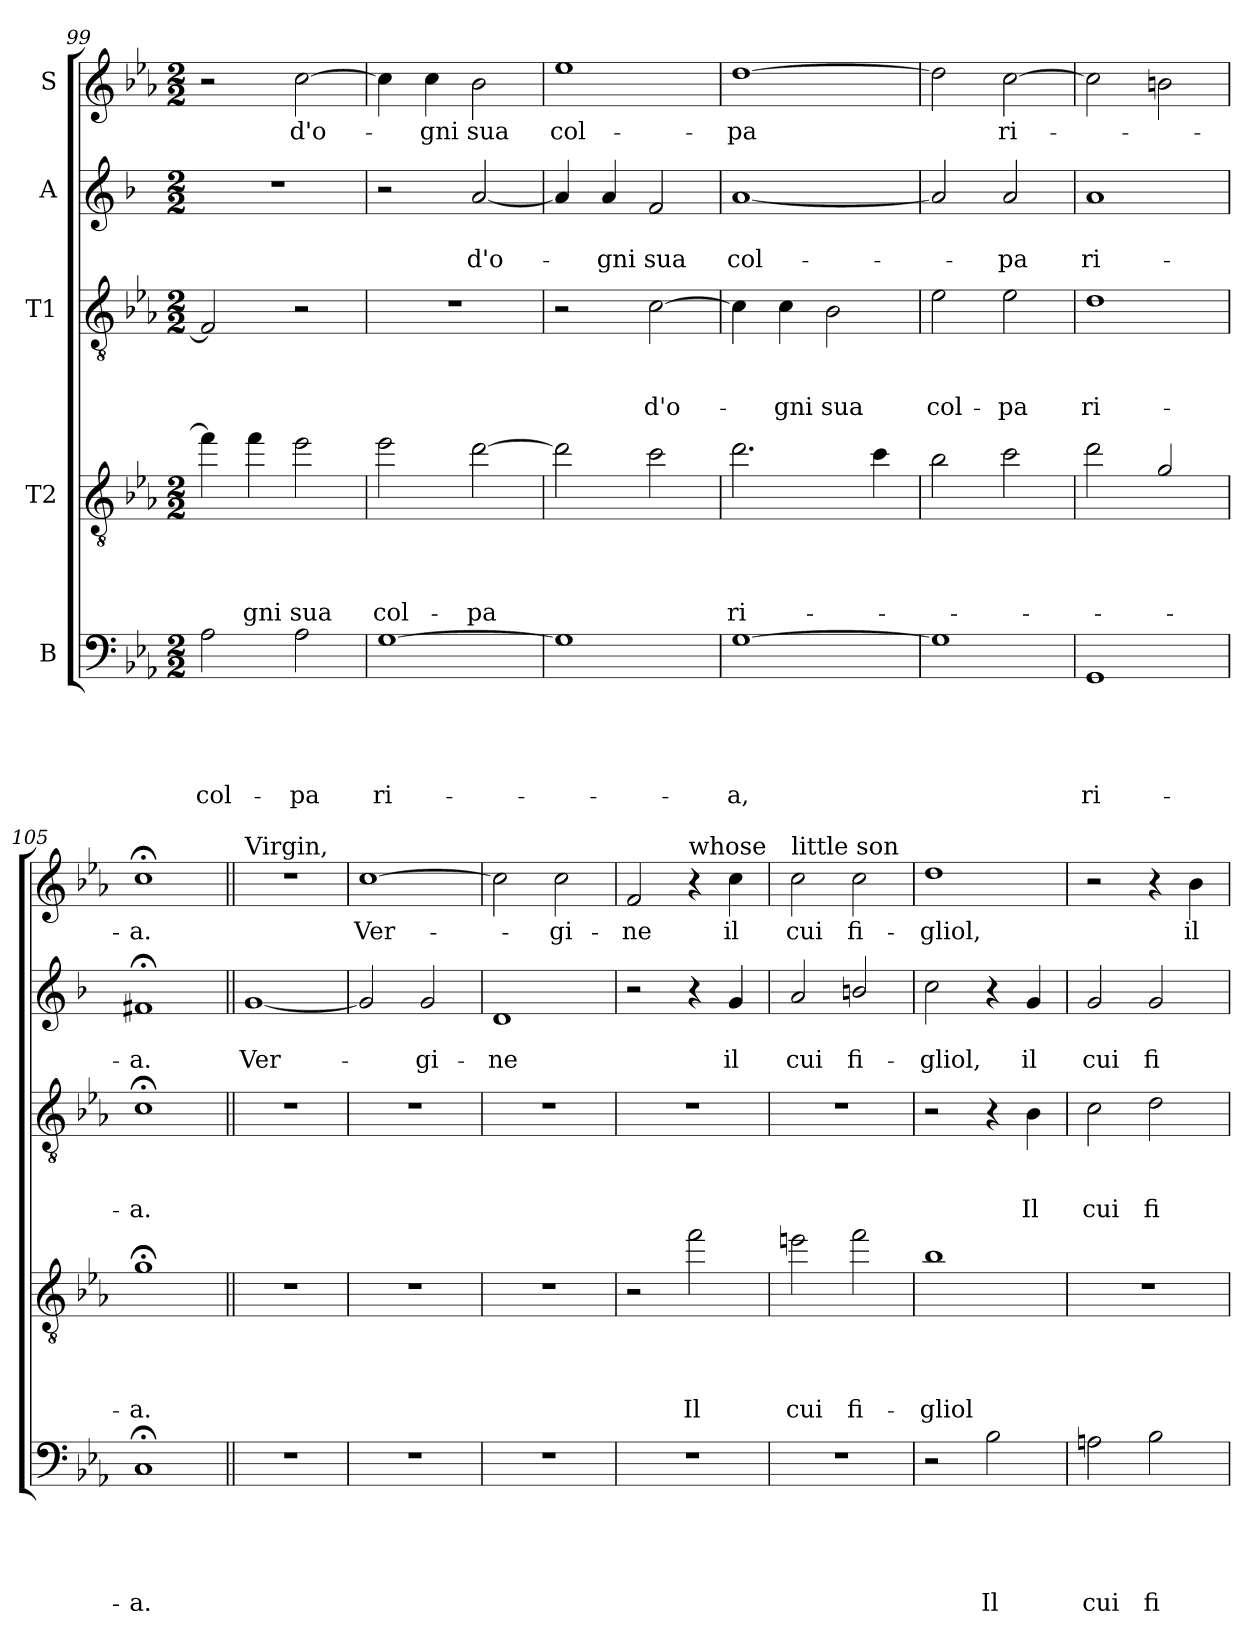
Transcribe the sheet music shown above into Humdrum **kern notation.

**kern	**text	**text	**text	**text	**text	**kern	**text	**text	**text	**text	**kern	**text	**text	**text	**kern	**text	**text	**kern	**text
*part5	*part5	*part5	*part5	*part5	*part5	*part4	*part4	*part4	*part4	*part4	*part3	*part3	*part3	*part3	*part2	*part2	*part2	*part1	*part1
*staff5	*staff5	*staff5	*staff5	*staff5	*staff5	*staff4	*staff4	*staff4	*staff4	*staff4	*staff3	*staff3	*staff3	*staff3	*staff2	*staff2	*staff2	*staff1	*staff1
*I"B	*	*	*	*	*	*I"T2	*	*	*	*	*I"T1	*	*	*	*I"A	*	*	*I"S	*
*clefF4	*	*	*	*	*	*clefGv2	*	*	*	*	*clefGv2	*	*	*	*clefG2	*	*	*clefG2	*
*	*	*	*	*	*	*ITrd8c14	*	*	*	*	*	*	*	*	*ITrd1c2	*	*	*	*
*k[b-e-a-]	*	*	*	*	*	*k[b-e-a-]	*	*	*	*	*k[b-e-a-]	*	*	*	*k[b-e-a-]	*	*	*k[b-e-a-]	*
*E-:	*	*	*	*	*	*E-:	*	*	*	*	*E-:	*	*	*	*E-:	*	*	*E-:	*
*M2/2	*	*	*	*	*	*M2/2	*	*	*	*	*M2/2	*	*	*	*M2/2	*	*	*M2/2	*
=99	=99	=99	=99	=99	=99	=99	=99	=99	=99	=99	=99	=99	=99	=99	=99	=99	=99	=99	=99
!	!	!	!	!	!LO:LY:b	!	!	!	!	!	!	!	!	!	!	!	!	!	!
2A-\	.	.	.	.	col-	4f\]	.	.	.	.	2F/]	.	.	.	1r	.	.	2r	.
!	!	!	!	!	!	!	!	!	!	!LO:LY:b	!	!	!	!	!	!	!	!	!
.	.	.	.	.	.	4f\	.	.	.	-gni	.	.	.	.	.	.	.	.	.
!	!	!	!	!	!LO:LY:b	!	!	!	!	!LO:LY:b	!	!	!	!	!	!	!	!	!LO:LY:b
2A-\	.	.	.	.	-pa	2e-\	.	.	.	sua	2r	.	.	.	.	.	.	[2cc\	d'o-
=100	=100	=100	=100	=100	=100	=100	=100	=100	=100	=100	=100	=100	=100	=100	=100	=100	=100	=100	=100
!	!	!	!	!	!LO:LY:b	!	!	!	!	!LO:LY:b	!	!	!	!	!	!	!	!	!
[1G	.	.	.	.	ri-	2e-\	.	.	.	col-	1r	.	.	.	2r	.	.	4cc\]	.
!	!	!	!	!	!	!	!	!	!	!	!	!	!	!	!	!	!	!	!LO:LY:b
.	.	.	.	.	.	.	.	.	.	.	.	.	.	.	.	.	.	4cc\	-gni
!	!	!	!	!	!	!	!	!	!	!LO:LY:b	!	!	!	!	!	!	!LO:LY:b	!	!LO:LY:b
.	.	.	.	.	.	[2d\	.	.	.	-pa	.	.	.	.	[2g/	.	d'o-	2b-\	sua
!!LO:LB:g=z
=101	=101	=101	=101	=101	=101	=101	=101	=101	=101	=101	=101	=101	=101	=101	=101	=101	=101	=101	=101
!	!	!	!	!	!	!	!	!	!	!	!	!	!	!	!	!	!	!	!LO:LY:b
1G]	.	.	.	.	.	2d\]	.	.	.	.	2r	.	.	.	4g/]	.	.	1ee-	col-
!	!	!	!	!	!	!	!	!	!	!	!	!	!	!	!	!	!LO:LY:b	!	!
.	.	.	.	.	.	.	.	.	.	.	.	.	.	.	4g/	.	-gni	.	.
!	!	!	!	!	!	!	!	!	!	!	!	!	!	!LO:LY:b	!	!	!LO:LY:b	!	!
.	.	.	.	.	.	2c\	.	.	.	.	[2c\	.	.	d'o-	2e-/	.	sua	.	.
=102	=102	=102	=102	=102	=102	=102	=102	=102	=102	=102	=102	=102	=102	=102	=102	=102	=102	=102	=102
!	!	!	!	!	!LO:LY:b	!	!	!	!	!LO:LY:b	!	!	!	!	!	!	!LO:LY:b	!	!LO:LY:b
[1G	.	.	.	.	-a,	2.d\	.	.	.	ri-	4c\]	.	.	.	[1g	.	col-	[1dd	-pa
!	!	!	!	!	!	!	!	!	!	!	!	!	!	!LO:LY:b	!	!	!	!	!
.	.	.	.	.	.	.	.	.	.	.	4c\	.	.	-gni	.	.	.	.	.
!	!	!	!	!	!	!	!	!	!	!	!	!	!	!LO:LY:b	!	!	!	!	!
.	.	.	.	.	.	.	.	.	.	.	2B-\	.	.	sua	.	.	.	.	.
.	.	.	.	.	.	4c\	.	.	.	.	.	.	.	.	.	.	.	.	.
=103	=103	=103	=103	=103	=103	=103	=103	=103	=103	=103	=103	=103	=103	=103	=103	=103	=103	=103	=103
!	!	!	!	!	!	!	!	!	!	!	!	!	!	!LO:LY:b	!	!	!	!	!
1G]	.	.	.	.	.	2B-\	.	.	.	.	2e-\	.	.	col-	2g/]	.	.	2dd\]	.
!	!	!	!	!	!	!	!	!	!	!	!	!	!	!LO:LY:b	!	!	!LO:LY:b	!	!LO:LY:b
.	.	.	.	.	.	2c\	.	.	.	.	2e-\	.	.	-pa	2g/	.	-pa	[2cc\	ri-
=104	=104	=104	=104	=104	=104	=104	=104	=104	=104	=104	=104	=104	=104	=104	=104	=104	=104	=104	=104
!	!	!	!	!	!LO:LY:b	!	!	!	!	!	!	!	!	!LO:LY:b	!	!	!LO:LY:b	!	!
1GG	.	.	.	.	ri-	2d\	.	.	.	.	1d	.	.	ri-	1g	.	ri-	2cc\]	.
.	.	.	.	.	.	2G/	.	.	.	.	.	.	.	.	.	.	.	2b\	.
=105	=105	=105	=105	=105	=105	=105	=105	=105	=105	=105	=105	=105	=105	=105	=105	=105	=105	=105	=105
!	!	!	!	!	!LO:LY:b	!	!	!	!	!LO:LY:b	!	!	!	!LO:LY:b	!	!	!LO:LY:b	!	!LO:LY:b
1C;	.	.	.	.	-a.	1G;	.	.	.	-a.	1c;<	.	.	-a.	1en;	.	-a.	1cc;<	-a.
=106||	=106||	=106||	=106||	=106||	=106||	=106||	=106||	=106||	=106||	=106||	=106||	=106||	=106||	=106||	=106||	=106||	=106||	=106||	=106||
!	!	!	!	!	!	!	!	!	!	!	!	!	!	!	!	!	!	!LO:TX:a:t=Virgin,	!
!	!	!	!	!	!	!	!	!	!	!	!	!	!	!	!	!	!LO:LY:b	!	!
1r	.	.	.	.	.	1r	.	.	.	.	1r	.	.	.	[1f	.	Ver-	1r	.
=107	=107	=107	=107	=107	=107	=107	=107	=107	=107	=107	=107	=107	=107	=107	=107	=107	=107	=107	=107
!	!	!	!	!	!	!	!	!	!	!	!	!	!	!	!	!	!	!	!LO:LY:b
1r	.	.	.	.	.	1r	.	.	.	.	1r	.	.	.	2f/]	.	.	[1cc	Ver-
!	!	!	!	!	!	!	!	!	!	!	!	!	!	!	!	!	!LO:LY:b	!	!
.	.	.	.	.	.	.	.	.	.	.	.	.	.	.	2f/	.	-gi-	.	.
!!LO:PB:g=z
=108	=108	=108	=108	=108	=108	=108	=108	=108	=108	=108	=108	=108	=108	=108	=108	=108	=108	=108	=108
!	!	!	!	!	!	!	!	!	!	!	!	!	!	!	!	!	!LO:LY:b	!	!
1r	.	.	.	.	.	1r	.	.	.	.	1r	.	.	.	1c	.	-ne	2cc\]	.
!	!	!	!	!	!	!	!	!	!	!	!	!	!	!	!	!	!	!	!LO:LY:b
.	.	.	.	.	.	.	.	.	.	.	.	.	.	.	.	.	.	2cc\	-gi-
=109	=109	=109	=109	=109	=109	=109	=109	=109	=109	=109	=109	=109	=109	=109	=109	=109	=109	=109	=109
!	!	!	!	!	!	!	!	!	!	!	!	!	!	!	!	!	!	!	!LO:LY:b
1r	.	.	.	.	.	2r	.	.	.	.	1r	.	.	.	2r	.	.	2f/	-ne
!	!	!	!	!	!	!	!	!	!	!	!	!	!	!	!	!	!	!LO:TX:a:t=whose	!
!	!	!	!	!	!	!	!	!	!	!LO:LY:b	!	!	!	!	!	!	!	!	!
.	.	.	.	.	.	2f\	.	.	.	Il	.	.	.	.	4r	.	.	4r	.
!	!	!	!	!	!	!	!	!	!	!	!	!	!	!	!	!	!LO:LY:b	!	!LO:LY:b
.	.	.	.	.	.	.	.	.	.	.	.	.	.	.	4f/	.	il	4cc\	il
=110	=110	=110	=110	=110	=110	=110	=110	=110	=110	=110	=110	=110	=110	=110	=110	=110	=110	=110	=110
!	!	!	!	!	!	!	!	!	!	!	!	!	!	!	!	!	!	!LO:TX:a:t=little son	!
!	!	!	!	!	!	!	!	!	!	!LO:LY:b	!	!	!	!	!	!	!LO:LY:b	!	!LO:LY:b
1r	.	.	.	.	.	2en\	.	.	.	cui	1r	.	.	.	2g/	.	cui	2cc\	cui
!	!	!	!	!	!	!	!	!	!	!LO:LY:b	!	!	!	!	!	!	!LO:LY:b	!	!LO:LY:b
.	.	.	.	.	.	2f\	.	.	.	fi-	.	.	.	.	2an/	.	fi-	2cc\	fi-
=111	=111	=111	=111	=111	=111	=111	=111	=111	=111	=111	=111	=111	=111	=111	=111	=111	=111	=111	=111
!	!	!	!	!	!	!	!	!	!	!LO:LY:b	!	!	!	!	!	!	!LO:LY:b	!	!LO:LY:b
2r	.	.	.	.	.	1B-	.	.	.	-gliol	2r	.	.	.	2b-\	.	-gliol,	1dd	-gliol,
!	!	!	!	!	!LO:LY:b	!	!	!	!	!	!	!	!	!	!	!	!	!	!
2B-\	.	.	.	.	Il	.	.	.	.	.	4r	.	.	.	4r	.	.	.	.
!	!	!	!	!	!	!	!	!	!	!	!	!	!	!LO:LY:b	!	!	!LO:LY:b	!	!
.	.	.	.	.	.	.	.	.	.	.	4B-\	.	.	Il	4f/	.	il	.	.
=112	=112	=112	=112	=112	=112	=112	=112	=112	=112	=112	=112	=112	=112	=112	=112	=112	=112	=112	=112
!	!	!	!	!	!LO:LY:b	!	!	!	!	!	!	!	!	!LO:LY:b	!	!	!LO:LY:b	!	!
2An\	.	.	.	.	cui	1r	.	.	.	.	2c\	.	.	cui	2f/	.	cui	2r	.
!	!	!	!	!	!LO:LY:b	!	!	!	!	!	!	!	!	!LO:LY:b	!	!	!LO:LY:b	!	!
2B-\	.	.	.	.	fi-	.	.	.	.	.	2d\	.	.	fi-	2f/	.	fi-	4r	.
!	!	!	!	!	!	!	!	!	!	!	!	!	!	!	!	!	!	!	!LO:LY:b
.	.	.	.	.	.	.	.	.	.	.	.	.	.	.	.	.	.	4b-\	il
=	=	=	=	=	=	=	=	=	=	=	=	=	=	=	=	=	=	=	=
*-	*-	*-	*-	*-	*-	*-	*-	*-	*-	*-	*-	*-	*-	*-	*-	*-	*-	*-	*-
